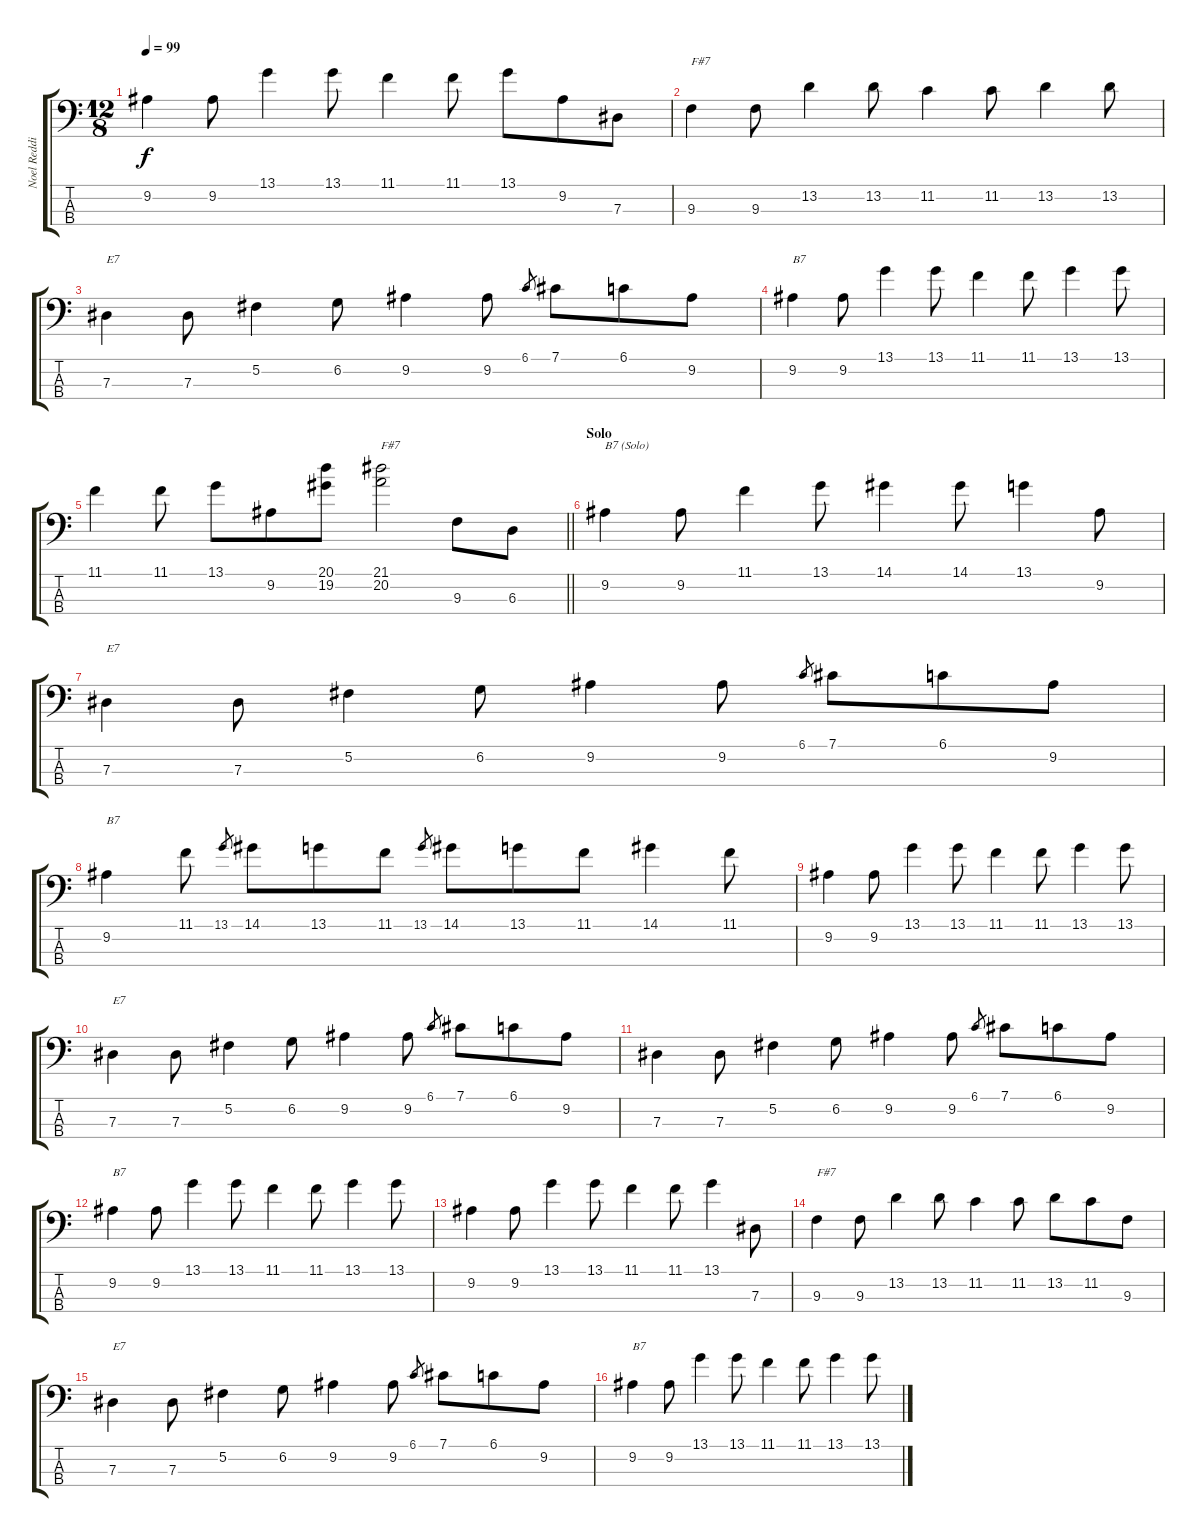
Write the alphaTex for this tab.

\track ("Noel Redding" "Noel Reddi") {instrument electricbassfinger}
\staff {score tabs}
\tuning (Gb2 Db2 Ab1 Eb1) {hide}
\ts (12 8)
\tempo 99
\clef f4
\ks c
9.2.4{dy f} 9.2.8 13.1.4 13.1.8 11.1.4 11.1.8 13.1.8 9.2.8 7.3.8 |
9.3.4{txt "F#7"} 9.3.8 13.2.4 13.2.8 11.2.4 11.2.8 13.2.4 13.2.8 |
7.3.4{txt "E7"} 7.3.8 5.2.4 6.2.8 9.2.4 9.2.8 6.1.8{gr} 7.1.8 6.1.8 9.2.8 |
9.2.4{txt "B7"} 9.2.8 13.1.4 13.1.8 11.1.4 11.1.8 13.1.4 13.1.8 |
\barLineRight lightlight
11.1.4 11.1.8 13.1.8 9.2.8 (20.1 19.2).8 (21.1 20.2).2{txt "F#7"} 9.3.8 6.3.8 |
\section ("" "Solo")
9.2.4{txt "B7 (Solo)"} 9.2.8 11.1.4 13.1.8 14.1.4 14.1.8 13.1.4 9.2.8 |
7.3.4{txt "E7"} 7.3.8 5.2.4 6.2.8 9.2.4 9.2.8 6.1.8{gr} 7.1.8 6.1.8 9.2.8 |
9.2.4{txt "B7"} 11.1.8 13.1.8{gr} 14.1.8 13.1.8 11.1.8 13.1.8{gr} 14.1.8 13.1.8 11.1.8 14.1.4 11.1.8 |
9.2.4 9.2.8 13.1.4 13.1.8 11.1.4 11.1.8 13.1.4 13.1.8 |
7.3.4{txt "E7"} 7.3.8 5.2.4 6.2.8 9.2.4 9.2.8 6.1.8{gr} 7.1.8 6.1.8 9.2.8 |
7.3.4 7.3.8 5.2.4 6.2.8 9.2.4 9.2.8 6.1.8{gr} 7.1.8 6.1.8 9.2.8 |
9.2.4{txt "B7"} 9.2.8 13.1.4 13.1.8 11.1.4 11.1.8 13.1.4 13.1.8 |
9.2.4 9.2.8 13.1.4 13.1.8 11.1.4 11.1.8 13.1.4 7.3.8 |
9.3.4{txt "F#7"} 9.3.8 13.2.4 13.2.8 11.2.4 11.2.8 13.2.8 11.2.8 9.3.8 |
7.3.4{txt "E7"} 7.3.8 5.2.4 6.2.8 9.2.4 9.2.8 6.1.8{gr} 7.1.8 6.1.8 9.2.8 |
9.2.4{txt "B7"} 9.2.8 13.1.4 13.1.8 11.1.4 11.1.8 13.1.4 13.1.8
